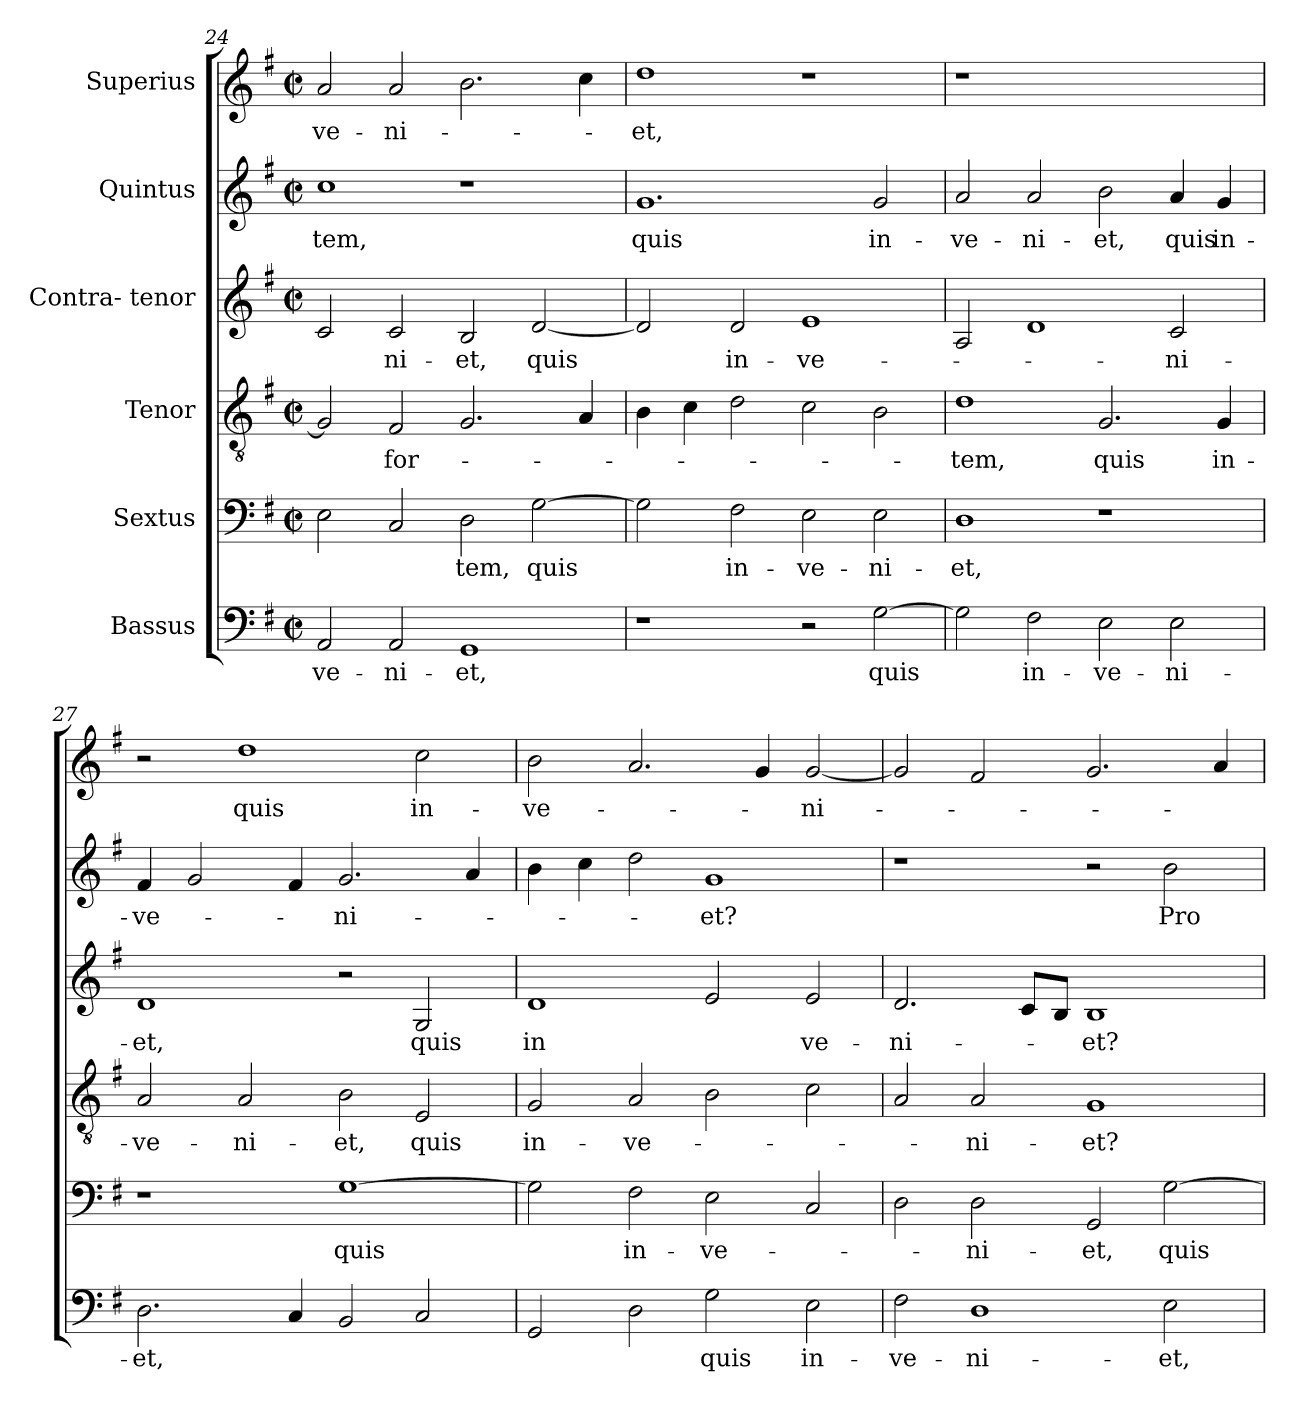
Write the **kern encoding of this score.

**kern	**text	**kern	**text	**kern	**text	**kern	**text	**kern	**text	**kern	**text
*part6	*part6	*part5	*part5	*part4	*part4	*part3	*part3	*part2	*part2	*part1	*part1
*staff6	*staff6	*staff5	*staff5	*staff4	*staff4	*staff3	*staff3	*staff2	*staff2	*staff1	*staff1
*I"Bassus	*	*I"Sextus	*	*I"Tenor	*	*I"Contra- tenor	*	*I"Quintus	*	*I"Superius	*
*clefF4	*	*clefF4	*	*clefGv2	*	*clefG2	*	*clefG2	*	*clefG2	*
*k[f#]	*	*k[f#]	*	*k[f#]	*	*k[f#]	*	*k[f#]	*	*k[f#]	*
*G:	*	*G:	*	*G:	*	*G:	*	*G:	*	*G:	*
*M2/2	*	*M2/2	*	*M2/2	*	*M2/2	*	*M2/2	*	*M2/2	*
*met(c|)	*	*met(c|)	*	*met(c|)	*	*met(c|)	*	*met(c|)	*	*met(c|)	*
=24	=24	=24	=24	=24	=24	=24	=24	=24	=24	=24	=24
!	!LO:LY:b	!	!	!	!	!	!	!	!LO:LY:b	!	!LO:LY:b
2AA/	-ve-	2E\	.	2G/]	.	2c/	.	1cc	-tem,	2a/	-ve-
!	!LO:LY:b	!	!	!	!LO:LY:b	!	!LO:LY:b	!	!	!	!LO:LY:b
2AA/	-ni-	2C/	.	2F#/	for-	2c/	-ni-	.	.	2a/	-ni-
!	!LO:LY:b	!	!LO:LY:b	!	!	!	!LO:LY:b	!	!	!	!
1GG	-et,	2D\	-tem,	2.G/	.	2B/	-et,	1r	.	2.b\	.
!	!	!	!LO:LY:b	!	!	!	!LO:LY:b	!	!	!	!
.	.	[2G\	quis	.	.	[2d/	quis	.	.	.	.
.	.	.	.	4A/	.	.	.	.	.	4cc\	.
=25	=25	=25	=25	=25	=25	=25	=25	=25	=25	=25	=25
!	!	!	!	!	!	!	!	!	!LO:LY:b	!	!LO:LY:b
1r	.	2G\]	.	4B\	.	2d/]	.	1.g	quis	1dd	-et,
.	.	.	.	4c\	.	.	.	.	.	.	.
!	!	!	!LO:LY:b	!	!	!	!LO:LY:b	!	!	!	!
.	.	2F#\	in-	2d\	.	2d/	in-	.	.	.	.
!	!	!	!LO:LY:b	!	!	!	!LO:LY:b	!	!	!	!
2r	.	2E\	-ve-	2c\	.	1e	-ve-	.	.	1r	.
!	!LO:LY:b	!	!LO:LY:b	!	!	!	!	!	!LO:LY:b	!	!
[2G\	quis	2E\	-ni-	2B\	.	.	.	2g/	in-	.	.
!!LO:PB:g=z
=26	=26	=26	=26	=26	=26	=26	=26	=26	=26	=26	=26
!	!	!	!LO:LY:b	!	!LO:LY:b	!	!	!	!LO:LY:b	!	!
2G\]	.	1D	-et,	1d	-tem,	2A/	.	2a/	-ve-	1r	.
!	!LO:LY:b	!	!	!	!	!	!	!	!LO:LY:b	!	!
2F#\	in-	.	.	.	.	1d	.	2a/	-ni-	.	.
!	!LO:LY:b	!	!	!	!LO:LY:b	!	!	!	!LO:LY:b	!	!
2E\	-ve-	1r	.	2.G/	quis	.	.	2b\	-et,	1ryy	.
!	!LO:LY:b	!	!	!	!	!	!LO:LY:b	!	!LO:LY:b	!	!
2E\	-ni-	.	.	.	.	2c/	-ni-	4a/	quis	.	.
!	!	!	!	!	!LO:LY:b	!	!	!	!LO:LY:b	!	!
.	.	.	.	4G/	in-	.	.	4g/	in-	.	.
=27	=27	=27	=27	=27	=27	=27	=27	=27	=27	=27	=27
!	!LO:LY:b	!	!	!	!LO:LY:b	!	!LO:LY:b	!	!LO:LY:b	!	!
2.D\	-et,	1r	.	2A/	-ve-	1d	-et,	4f#/	-ve-	2r	.
.	.	.	.	.	.	.	.	2g/	.	.	.
!	!	!	!	!	!LO:LY:b	!	!	!	!	!	!LO:LY:b
.	.	.	.	2A/	-ni-	.	.	.	.	1dd	quis
4C/	.	.	.	.	.	.	.	4f#/	.	.	.
!	!	!	!LO:LY:b	!	!LO:LY:b	!	!	!	!LO:LY:b	!	!
2BB/	.	[1G	quis	2B\	-et,	2r	.	2.g/	-ni-	.	.
!	!	!	!	!	!LO:LY:b	!	!LO:LY:b	!	!	!	!LO:LY:b
2C/	.	.	.	2E/	quis	2G/	quis	.	.	2cc\	in-
.	.	.	.	.	.	.	.	4a/	.	.	.
=28	=28	=28	=28	=28	=28	=28	=28	=28	=28	=28	=28
!	!	!	!	!	!LO:LY:b	!	!LO:LY:b	!	!	!	!LO:LY:b
2GG/	.	2G\]	.	2G/	in-	1d	in	4b\	.	2b\	-ve-
.	.	.	.	.	.	.	.	4cc\	.	.	.
!	!	!	!LO:LY:b	!	!LO:LY:b	!	!	!	!	!	!
2D\	.	2F#\	in-	2A/	-ve-	.	.	2dd\	.	2.a/	.
!	!LO:LY:b	!	!LO:LY:b	!	!	!	!	!	!LO:LY:b	!	!
2G\	quis	2E\	-ve-	2B\	.	2e/	.	1g	-et?	.	.
.	.	.	.	.	.	.	.	.	.	4g/	.
!	!LO:LY:b	!	!	!	!	!	!LO:LY:b	!	!	!	!LO:LY:b
2E\	in-	2C/	.	2c\	.	2e/	ve-	.	.	[2g/	-ni-
=29	=29	=29	=29	=29	=29	=29	=29	=29	=29	=29	=29
!	!LO:LY:b	!	!	!	!	!	!LO:LY:b	!	!	!	!
2F#\	-ve-	2D\	.	2A/	.	2.d/	-ni-	1r	.	2g/]	.
!	!LO:LY:b	!	!LO:LY:b	!	!LO:LY:b	!	!	!	!	!	!
1D	-ni-	2D\	-ni-	2A/	-ni-	.	.	.	.	2f#/	.
.	.	.	.	.	.	8c/L	.	.	.	.	.
.	.	.	.	.	.	8B/J	.	.	.	.	.
!	!	!	!LO:LY:b	!	!LO:LY:b	!	!LO:LY:b	!	!	!	!
.	.	2GG/	-et,	1G	-et?	1B	-et?	2r	.	2.g/	.
!	!LO:LY:b	!	!LO:LY:b	!	!	!	!	!	!LO:LY:b	!	!
2E\	-et,	[2G\	quis	.	.	.	.	2b\	Pro-	.	.
.	.	.	.	.	.	.	.	.	.	4a/	.
=	=	=	=	=	=	=	=	=	=	=	=
*-	*-	*-	*-	*-	*-	*-	*-	*-	*-	*-	*-
